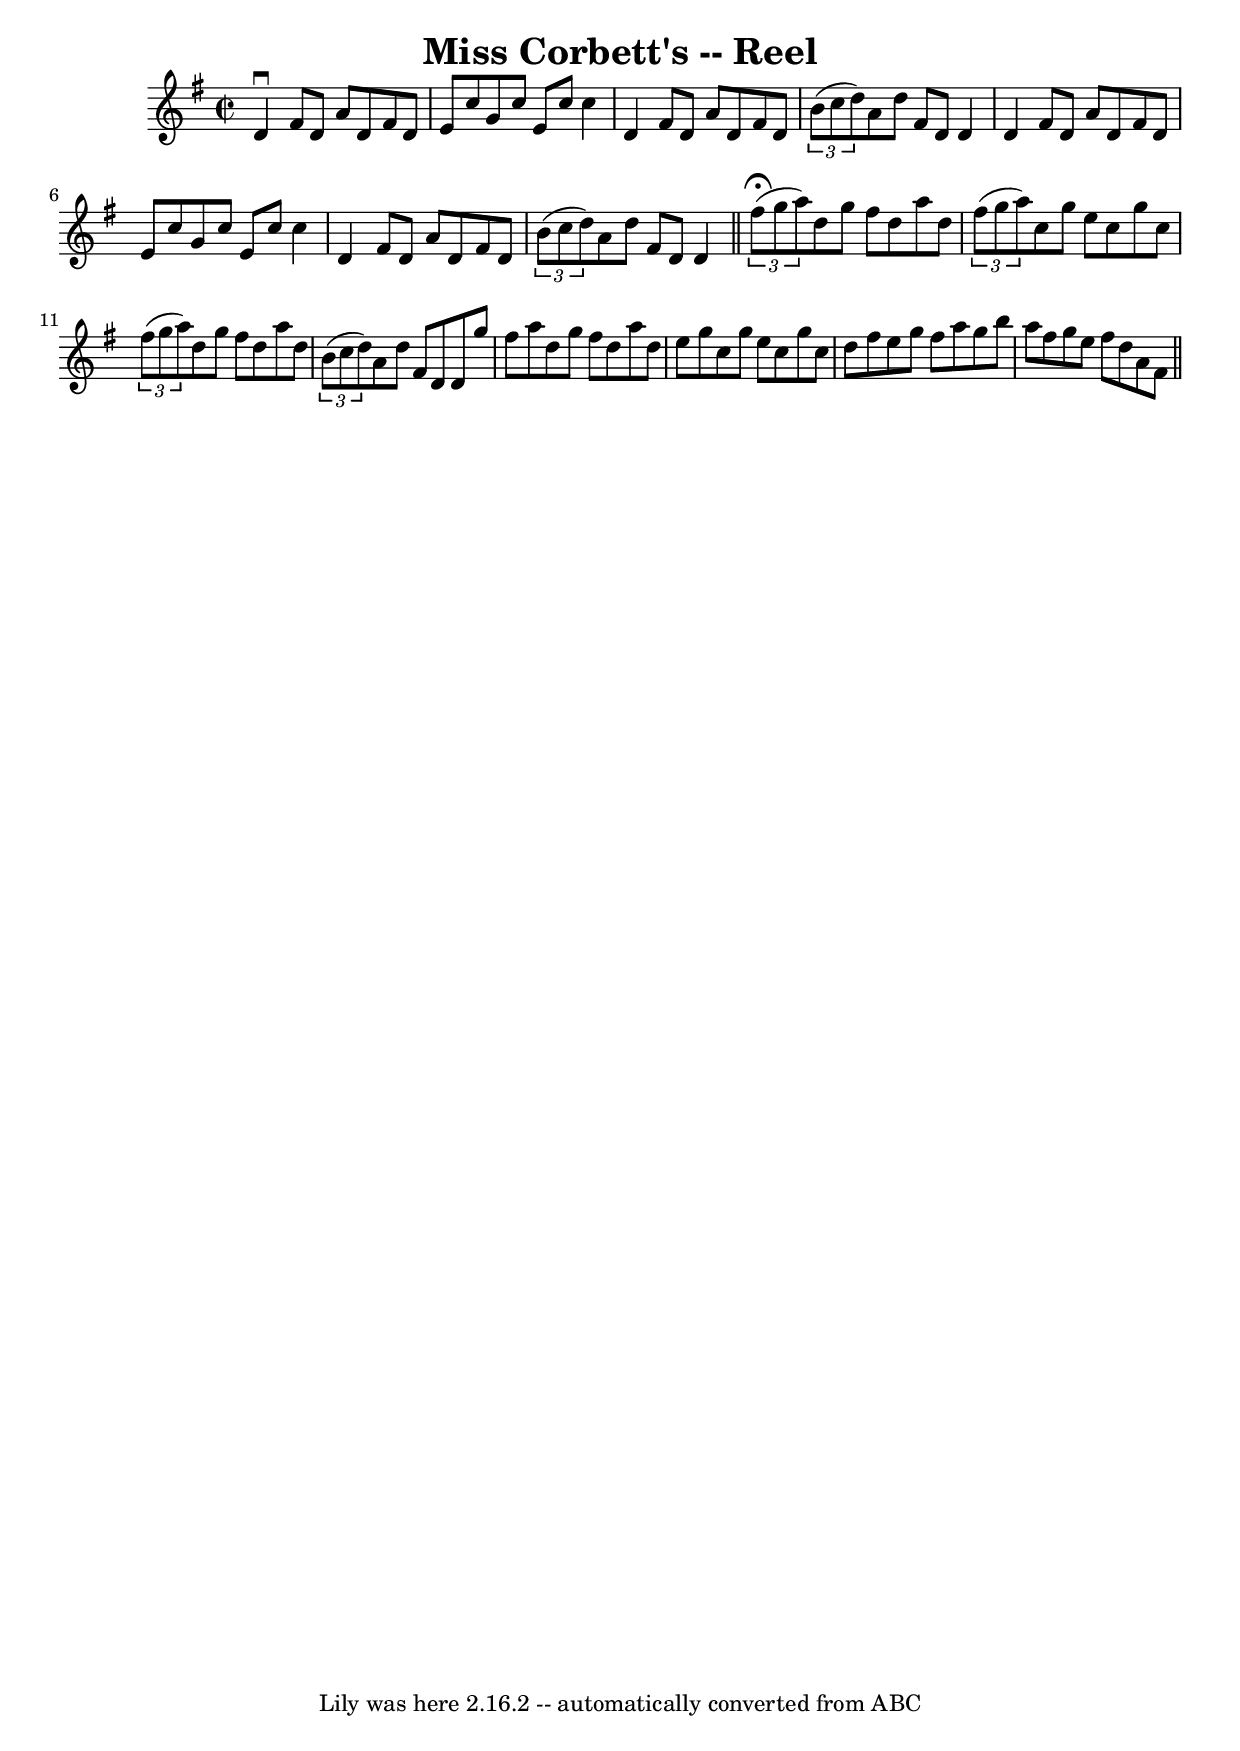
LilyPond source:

\version "2.7.40"
\include "Mammoth.ily"
\header {
	%% book = "Ryan's Mammoth Collection"
	crossRefNumber = "1"
	footnotes = ""
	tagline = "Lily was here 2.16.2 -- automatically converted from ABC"
	title = "Miss Corbett's -- Reel"
}
voicedefault =  {


\override Staff.TimeSignature #'style = #'C
 \time 2/2 
\key d \mixolydian d'4^\downbow fis'8 d'8 a'8 d'8    
fis'8 d'8  |
 e'8 c''8 g'8 c''8 e'8 c''8 c''4  
|
 d'4 fis'8 d'8 a'8 d'8 fis'8 d'8  |
   
\times 2/3 { b'8 (c''8 d''8) } a'8 d''8 fis'8 d'8 d'4  
|
 d'4 fis'8 d'8 a'8 d'8 fis'8 d'8  |
 e'8  
 c''8 g'8 c''8 e'8 c''8 c''4  |
 d'4 fis'8 d'8    
a'8 d'8 fis'8 d'8  |
   \times 2/3 { b'8 (c''8 d''8) 
} a'8 d''8 fis'8 d'8 d'4    \bar "||"     \times 2/3 { fis''8 
^\fermata(g''8 a''8) } d''8 g''8 fis''8 d''8 a''8    
d''8  |
   \times 2/3 { fis''8 (g''8 a''8) } c''8 g''8    
e''8 c''8 g''8 c''8  |
   \times 2/3 { fis''8 (g''8 a''8 
) } d''8 g''8 fis''8 d''8 a''8 d''8  |
   \times 2/3 { 
 b'8 (c''8 d''8) } a'8 d''8 fis'8 d'8 d'8 g''8  
|
 fis''8 a''8 d''8 g''8 fis''8 d''8 a''8 d''8  
|
 e''8 g''8 c''8 g''8 e''8 c''8 g''8 c''8  
|
 d''8 fis''8 e''8 g''8 fis''8 a''8 g''8 b''8  
|
 a''8 fis''8 g''8 e''8 fis''8 d''8 a'8 fis'8    
\bar "||"   
}

\score{
    <<

	\context Staff="default"
	{
	    \voicedefault 
	}

    >>
	\layout {
	}
	\midi {}
}
